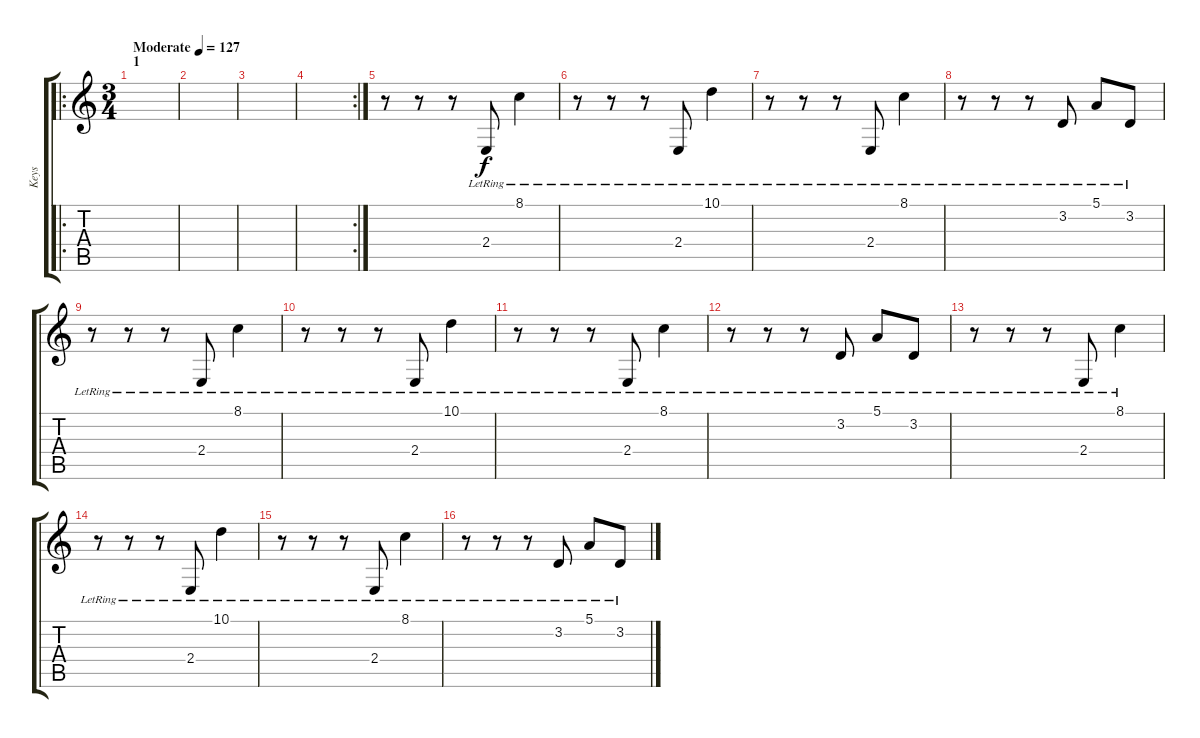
\track ("Keys" "Keys") {instrument acousticgrandpiano}
\staff {score tabs}
\tuning (E4 B3 G3 D3 A2 E2) {hide}
\ro
\ts (3 4)
\section ("" "1")
\tempo (127 "Moderate")
\clef g2
\ks c
|
|
|
\rc 2
|
r.8 r.8 r.8 2.4{lr}.8 8.1{lr}.4 |
r.8 r.8 r.8 2.4{lr}.8 10.1{lr}.4 |
r.8 r.8 r.8 2.4{lr}.8 8.1{lr}.4 |
r.8 r.8 r.8 3.2{lr}.8 5.1{lr}.8 3.2{lr}.8 |
r.8 r.8 r.8 2.4{lr}.8 8.1{lr}.4 |
r.8 r.8 r.8 2.4{lr}.8 10.1{lr}.4 |
r.8 r.8 r.8 2.4{lr}.8 8.1{lr}.4 |
r.8 r.8 r.8 3.2{lr}.8 5.1{lr}.8 3.2{lr}.8 |
r.8 r.8 r.8 2.4{lr}.8 8.1{lr}.4 |
r.8 r.8 r.8 2.4{lr}.8 10.1{lr}.4 |
r.8 r.8 r.8 2.4{lr}.8 8.1{lr}.4 |
r.8 r.8 r.8 3.2{lr}.8 5.1{lr}.8 3.2{lr}.8
